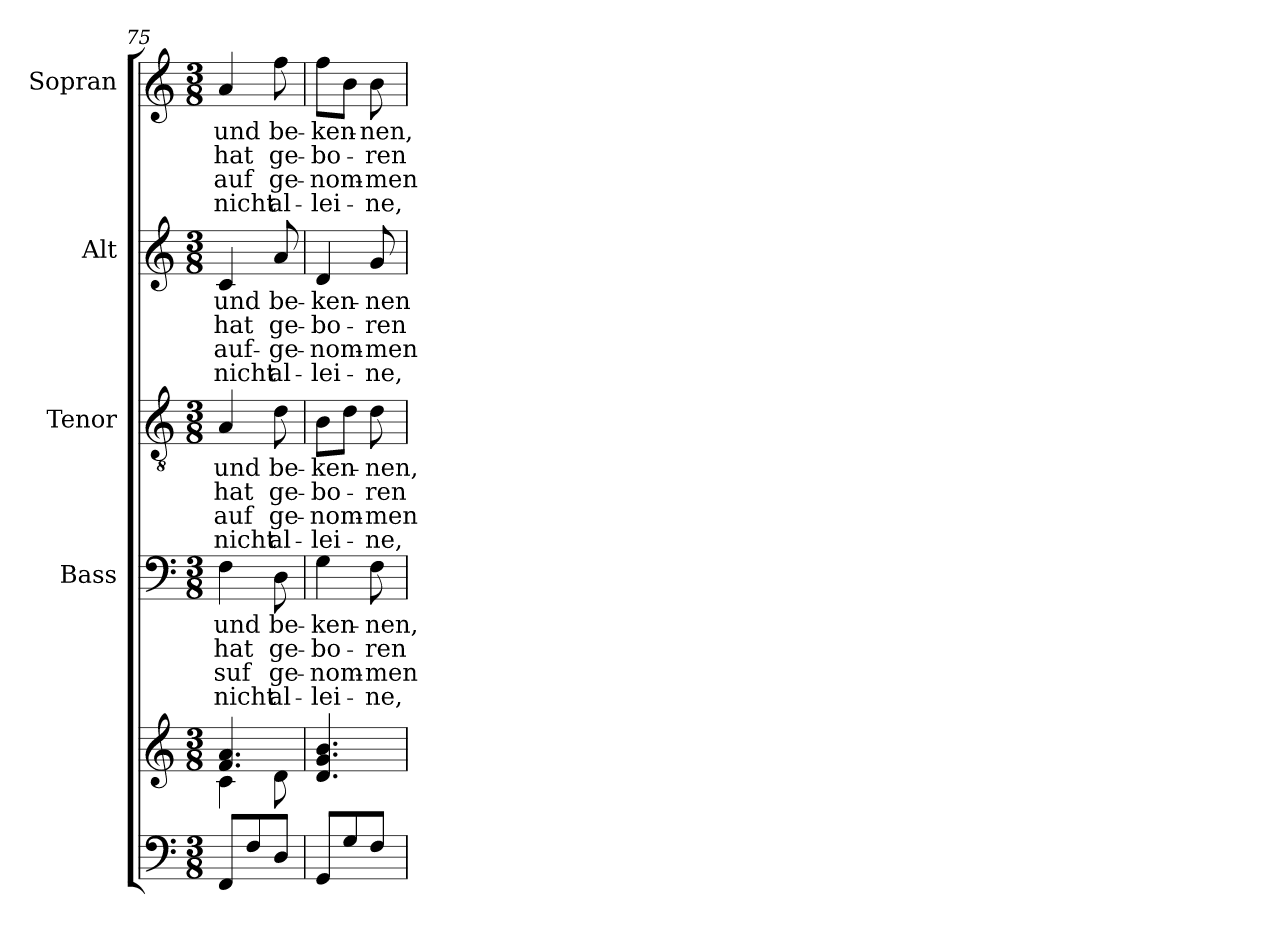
**kern	**kern	**kern	**text	**text	**text	**text	**kern	**text	**text	**text	**text	**kern	**text	**text	**text	**text	**kern	**text	**text	**text	**text
*part5	*part5	*part4	*part4	*part4	*part4	*part4	*part3	*part3	*part3	*part3	*part3	*part2	*part2	*part2	*part2	*part2	*part1	*part1	*part1	*part1	*part1
*staff6	*staff5	*staff4	*staff4	*staff4	*staff4	*staff4	*staff3	*staff3	*staff3	*staff3	*staff3	*staff2	*staff2	*staff2	*staff2	*staff2	*staff1	*staff1	*staff1	*staff1	*staff1
*	*	*I"Bass	*	*	*	*	*I"Tenor	*	*	*	*	*I"Alt	*	*	*	*	*I"Sopran	*	*	*	*
*	*	*I'B.	*	*	*	*	*I'T.	*	*	*	*	*I'A.	*	*	*	*	*I'S.	*	*	*	*
*clefF4	*clefG2	*clefF4	*	*	*	*	*clefGv2	*	*	*	*	*clefG2	*	*	*	*	*clefG2	*	*	*	*
*k[]	*k[]	*k[]	*	*	*	*	*k[]	*	*	*	*	*k[]	*	*	*	*	*k[]	*	*	*	*
*C:	*C:	*C:	*	*	*	*	*C:	*	*	*	*	*C:	*	*	*	*	*C:	*	*	*	*
*M3/8	*M3/8	*M3/8	*	*	*	*	*M3/8	*	*	*	*	*M3/8	*	*	*	*	*M3/8	*	*	*	*
=75	=75	=75	=75	=75	=75	=75	=75	=75	=75	=75	=75	=75	=75	=75	=75	=75	=75	=75	=75	=75	=75
*	*^	*	*	*	*	*	*	*	*	*	*	*	*	*	*	*	*	*	*	*	*
!	!	!	!	!LO:LY:b	!LO:LY:b	!LO:LY:b	!LO:LY:b	!	!LO:LY:b	!LO:LY:b	!LO:LY:b	!LO:LY:b	!	!LO:LY:b	!LO:LY:b	!LO:LY:b	!LO:LY:b	!	!LO:LY:b	!LO:LY:b	!LO:LY:b	!LO:LY:b
8FF/L	4.f/ 4.a/	4c\	4F\	und	hat	-suf	nicht	4A/	und	hat	-auf	nicht	4c/	und	hat	-auf-	nicht	4a/	und	hat	-auf	nicht
8F/	.	.	.	.	.	.	.	.	.	.	.	.	.	.	.	.	.	.	.	.	.	.
!	!	!	!	!LO:LY:b	!LO:LY:b	!LO:LY:b	!LO:LY:b	!	!LO:LY:b	!LO:LY:b	!LO:LY:b	!LO:LY:b	!	!LO:LY:b	!LO:LY:b	!LO:LY:b	!LO:LY:b	!	!LO:LY:b	!LO:LY:b	!LO:LY:b	!LO:LY:b
8D/J	.	8d\	8D\	be-	ge-	ge-	al-	8d\	be-	ge-	ge-	al-	8a/	be-	ge-	-ge-	al-	8ff\	be-	ge-	ge-	al-
=76	=76	=76	=76	=76	=76	=76	=76	=76	=76	=76	=76	=76	=76	=76	=76	=76	=76	=76	=76	=76	=76	=76
!	!	!	!	!LO:LY:b	!LO:LY:b	!LO:LY:b	!LO:LY:b	!	!LO:LY:b	!LO:LY:b	!LO:LY:b	!LO:LY:b	!	!LO:LY:b	!LO:LY:b	!LO:LY:b	!LO:LY:b	!	!LO:LY:b	!LO:LY:b	!LO:LY:b	!LO:LY:b
*	*v	*v	*	*	*	*	*	*	*	*	*	*	*	*	*	*	*	*	*	*	*	*
8GG/L	4.d/ 4.g/ 4.b/	4G\	-ken-	-bo-	-nom-	-lei-	8B\L	-ken-	-bo-	-nom-	-lei-	4d/	-ken-	-bo-	-nom-	-lei-	8ff\L	-ken-	-bo-	-nom-	-lei-
8G/	.	.	.	.	.	.	8d\J	.	.	.	.	.	.	.	.	.	8b\J	.	.	.	.
!	!	!	!LO:LY:b	!LO:LY:b	!LO:LY:b	!LO:LY:b	!	!LO:LY:b	!LO:LY:b	!LO:LY:b	!LO:LY:b	!	!LO:LY:b	!LO:LY:b	!LO:LY:b	!LO:LY:b	!	!LO:LY:b	!LO:LY:b	!LO:LY:b	!LO:LY:b
8F/J	.	8F\	-nen,	-ren	-men	-ne,	8d\	-nen,	-ren	-men	-ne,	8g/	-nen	-ren	-men	-ne,	8b\	-nen,	-ren	-men	-ne,
=	=	=	=	=	=	=	=	=	=	=	=	=	=	=	=	=	=	=	=	=	=
*-	*-	*-	*-	*-	*-	*-	*-	*-	*-	*-	*-	*-	*-	*-	*-	*-	*-	*-	*-	*-	*-
